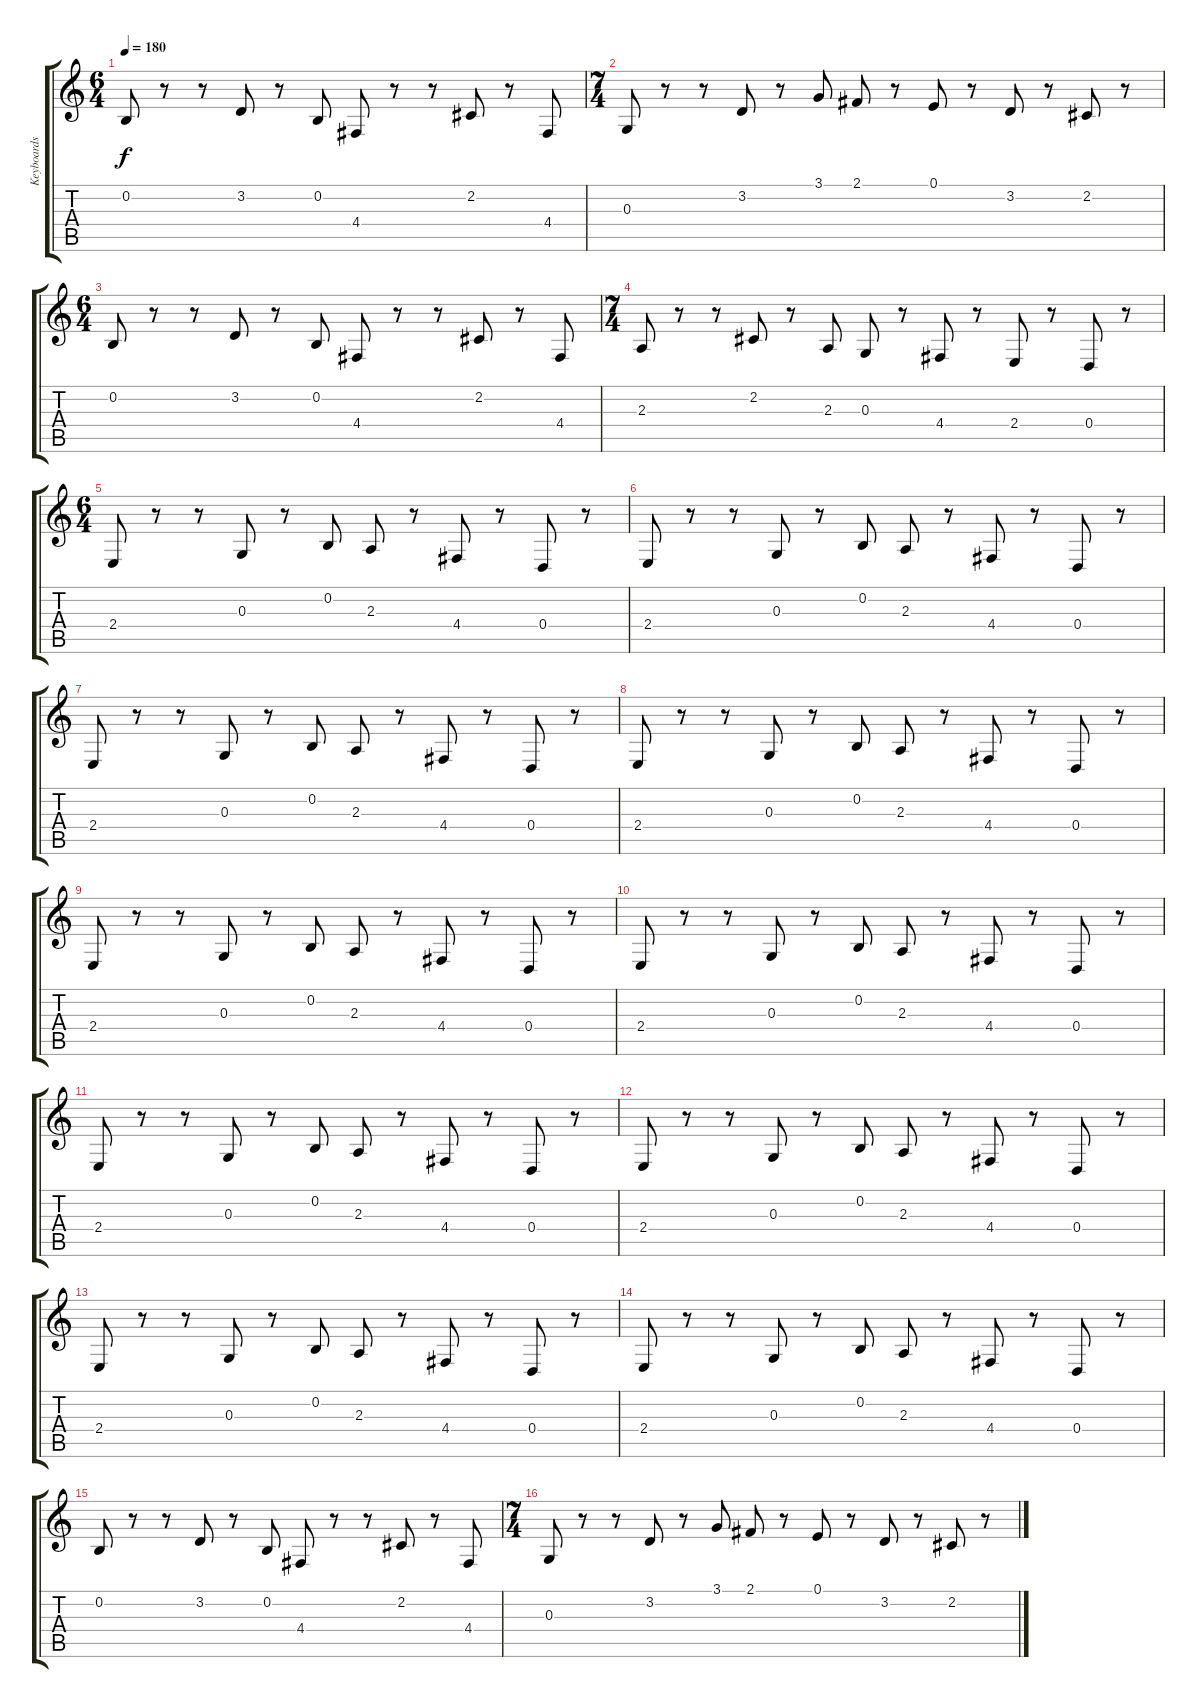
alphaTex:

\track ("Keyboards 2 Right" "Keyboards ") {instrument drawbarorgan}
\staff {score tabs}
\tuning (E4 B3 G3 D3 A2 E2) {hide}
\ts (6 4)
\tempo 180
\clef g2
\ks c
0.2.8{dy f} r.8 r.8 3.2.8 r.8 0.2.8 4.4.8 r.8 r.8 2.2.8 r.8 4.4.8 |
\ts (7 4)
0.3.8 r.8 r.8 3.2.8 r.8 3.1.8 2.1.8 r.8 0.1.8 r.8 3.2.8 r.8 2.2.8 r.8 |
\ts (6 4)
0.2.8 r.8 r.8 3.2.8 r.8 0.2.8 4.4.8 r.8 r.8 2.2.8 r.8 4.4.8 |
\ts (7 4)
2.3.8 r.8 r.8 2.2.8 r.8 2.3.8 0.3.8 r.8 4.4.8 r.8 2.4.8 r.8 0.4.8 r.8 |
\ts (6 4)
2.4.8 r.8 r.8 0.3.8 r.8 0.2.8 2.3.8 r.8 4.4.8 r.8 0.4.8 r.8 |
2.4.8 r.8 r.8 0.3.8 r.8 0.2.8 2.3.8 r.8 4.4.8 r.8 0.4.8 r.8 |
2.4.8 r.8 r.8 0.3.8 r.8 0.2.8 2.3.8 r.8 4.4.8 r.8 0.4.8 r.8 |
2.4.8 r.8 r.8 0.3.8 r.8 0.2.8 2.3.8 r.8 4.4.8 r.8 0.4.8 r.8 |
2.4.8 r.8 r.8 0.3.8 r.8 0.2.8 2.3.8 r.8 4.4.8 r.8 0.4.8 r.8 |
2.4.8 r.8 r.8 0.3.8 r.8 0.2.8 2.3.8 r.8 4.4.8 r.8 0.4.8 r.8 |
2.4.8 r.8 r.8 0.3.8 r.8 0.2.8 2.3.8 r.8 4.4.8 r.8 0.4.8 r.8 |
2.4.8 r.8 r.8 0.3.8 r.8 0.2.8 2.3.8 r.8 4.4.8 r.8 0.4.8 r.8 |
2.4.8 r.8 r.8 0.3.8 r.8 0.2.8 2.3.8 r.8 4.4.8 r.8 0.4.8 r.8 |
2.4.8 r.8 r.8 0.3.8 r.8 0.2.8 2.3.8 r.8 4.4.8 r.8 0.4.8 r.8 |
0.2.8 r.8 r.8 3.2.8 r.8 0.2.8 4.4.8 r.8 r.8 2.2.8 r.8 4.4.8 |
\ts (7 4)
0.3.8 r.8 r.8 3.2.8 r.8 3.1.8 2.1.8 r.8 0.1.8 r.8 3.2.8 r.8 2.2.8 r.8
